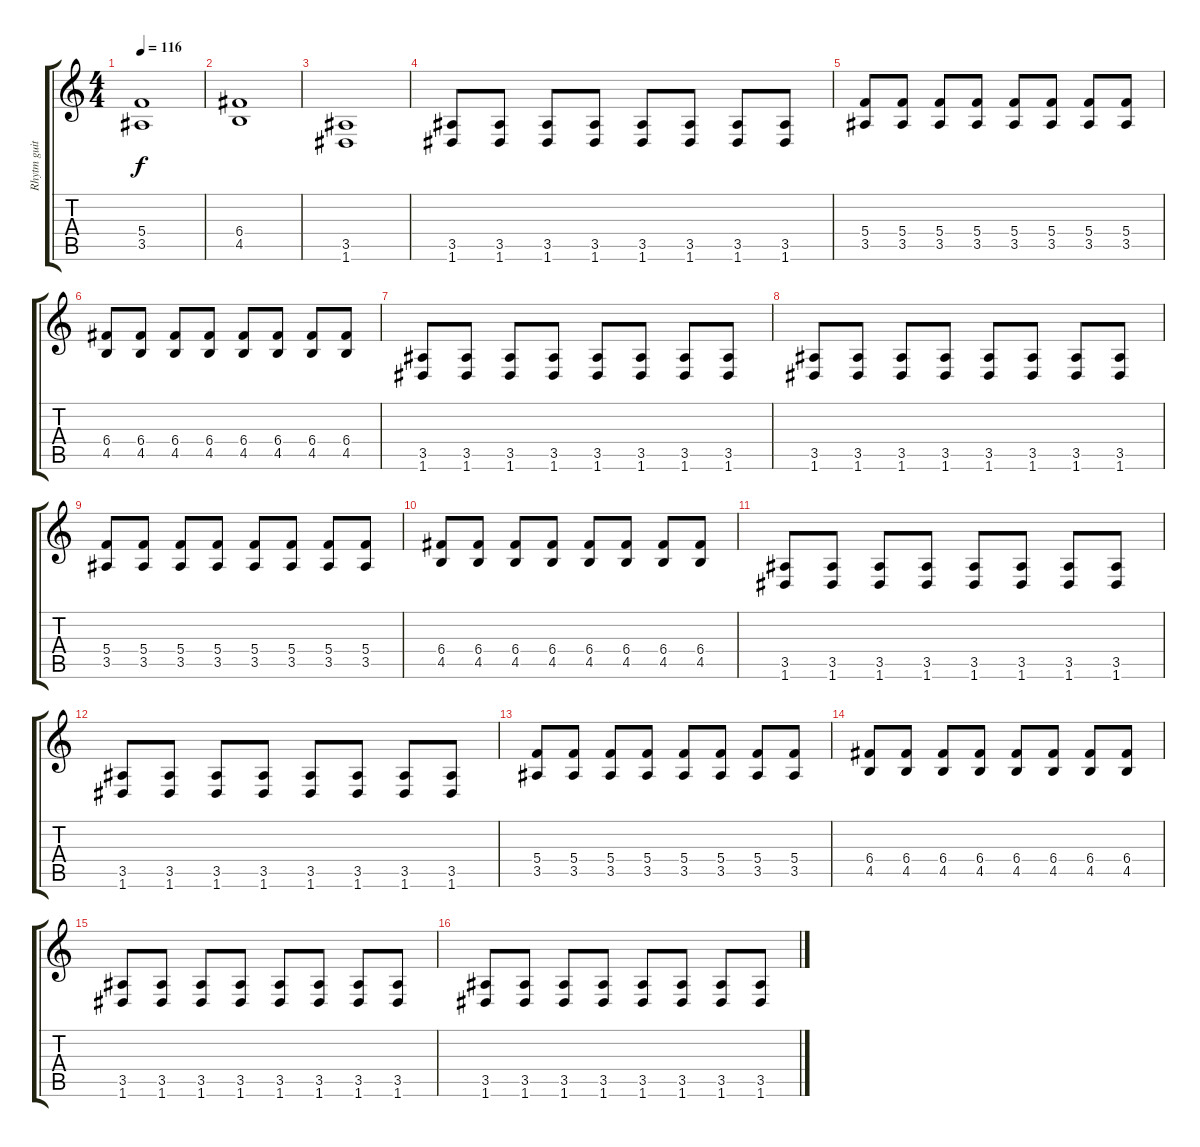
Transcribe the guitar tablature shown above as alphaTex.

\track ("Rhytm guitar" "Rhytm guit") {instrument distortionguitar}
\staff {score tabs}
\tuning (D4 A3 F3 C3 G2 D2) {hide}
\ts (4 4)
\tempo 116
\clef g2
\ks c
(5.4 3.5).1{dy f} |
(6.4 4.5).1 |
(3.5 1.6).1 |
(3.5 1.6).8 (3.5 1.6).8 (3.5 1.6).8 (3.5 1.6).8 (3.5 1.6).8 (3.5 1.6).8 (3.5 1.6).8 (3.5 1.6).8 |
(5.4 3.5).8 (5.4 3.5).8 (5.4 3.5).8 (5.4 3.5).8 (5.4 3.5).8 (5.4 3.5).8 (5.4 3.5).8 (5.4 3.5).8 |
(6.4 4.5).8 (6.4 4.5).8 (6.4 4.5).8 (6.4 4.5).8 (6.4 4.5).8 (6.4 4.5).8 (6.4 4.5).8 (6.4 4.5).8 |
(3.5 1.6).8 (3.5 1.6).8 (3.5 1.6).8 (3.5 1.6).8 (3.5 1.6).8 (3.5 1.6).8 (3.5 1.6).8 (3.5 1.6).8 |
(3.5 1.6).8 (3.5 1.6).8 (3.5 1.6).8 (3.5 1.6).8 (3.5 1.6).8 (3.5 1.6).8 (3.5 1.6).8 (3.5 1.6).8 |
(5.4 3.5).8 (5.4 3.5).8 (5.4 3.5).8 (5.4 3.5).8 (5.4 3.5).8 (5.4 3.5).8 (5.4 3.5).8 (5.4 3.5).8 |
(6.4 4.5).8 (6.4 4.5).8 (6.4 4.5).8 (6.4 4.5).8 (6.4 4.5).8 (6.4 4.5).8 (6.4 4.5).8 (6.4 4.5).8 |
(3.5 1.6).8 (3.5 1.6).8 (3.5 1.6).8 (3.5 1.6).8 (3.5 1.6).8 (3.5 1.6).8 (3.5 1.6).8 (3.5 1.6).8 |
(3.5 1.6).8 (3.5 1.6).8 (3.5 1.6).8 (3.5 1.6).8 (3.5 1.6).8 (3.5 1.6).8 (3.5 1.6).8 (3.5 1.6).8 |
(5.4 3.5).8 (5.4 3.5).8 (5.4 3.5).8 (5.4 3.5).8 (5.4 3.5).8 (5.4 3.5).8 (5.4 3.5).8 (5.4 3.5).8 |
(6.4 4.5).8 (6.4 4.5).8 (6.4 4.5).8 (6.4 4.5).8 (6.4 4.5).8 (6.4 4.5).8 (6.4 4.5).8 (6.4 4.5).8 |
(3.5 1.6).8 (3.5 1.6).8 (3.5 1.6).8 (3.5 1.6).8 (3.5 1.6).8 (3.5 1.6).8 (3.5 1.6).8 (3.5 1.6).8 |
(3.5 1.6).8 (3.5 1.6).8 (3.5 1.6).8 (3.5 1.6).8 (3.5 1.6).8 (3.5 1.6).8 (3.5 1.6).8 (3.5 1.6).8
